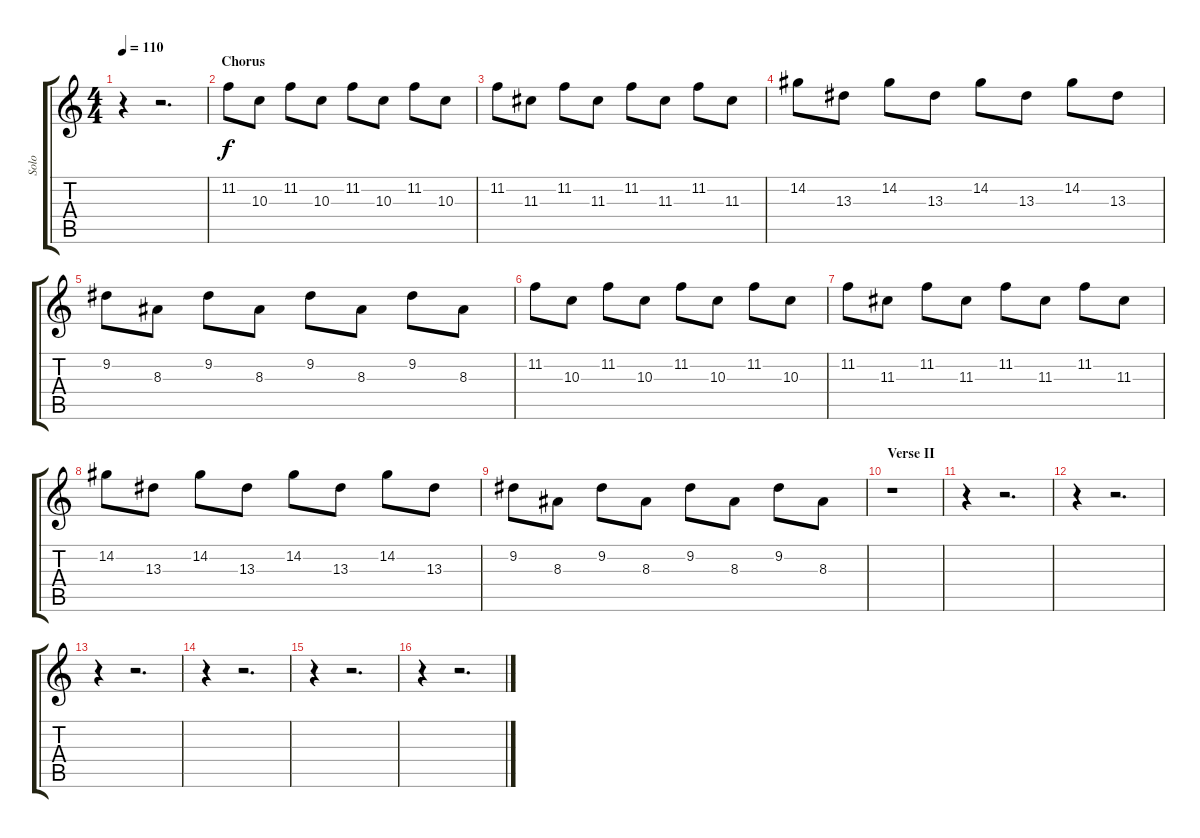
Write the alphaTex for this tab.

\track ("Solo" "Solo") {instrument distortionguitar}
\staff {score tabs}
\tuning (B3 Gb3 D3 A2 E2 B1) {hide}
\ts (4 4)
\tempo 110
\clef g2
\ks c
r.4{dy f} r.2{d} |
\section ("" "Chorus")
11.2.8 10.3.8 11.2.8 10.3.8 11.2.8 10.3.8 11.2.8 10.3.8 |
11.2.8 11.3.8 11.2.8 11.3.8 11.2.8 11.3.8 11.2.8 11.3.8 |
14.2.8 13.3.8 14.2.8 13.3.8 14.2.8 13.3.8 14.2.8 13.3.8 |
9.2.8 8.3.8 9.2.8 8.3.8 9.2.8 8.3.8 9.2.8 8.3.8 |
11.2.8 10.3.8 11.2.8 10.3.8 11.2.8 10.3.8 11.2.8 10.3.8 |
11.2.8 11.3.8 11.2.8 11.3.8 11.2.8 11.3.8 11.2.8 11.3.8 |
14.2.8 13.3.8 14.2.8 13.3.8 14.2.8 13.3.8 14.2.8 13.3.8 |
9.2.8 8.3.8 9.2.8 8.3.8 9.2.8 8.3.8 9.2.8 8.3.8 |
\section ("" "Verse II")
r.1 |
r.4 r.2{d} |
r.4 r.2{d} |
r.4 r.2{d} |
r.4 r.2{d} |
r.4 r.2{d} |
r.4 r.2{d}
